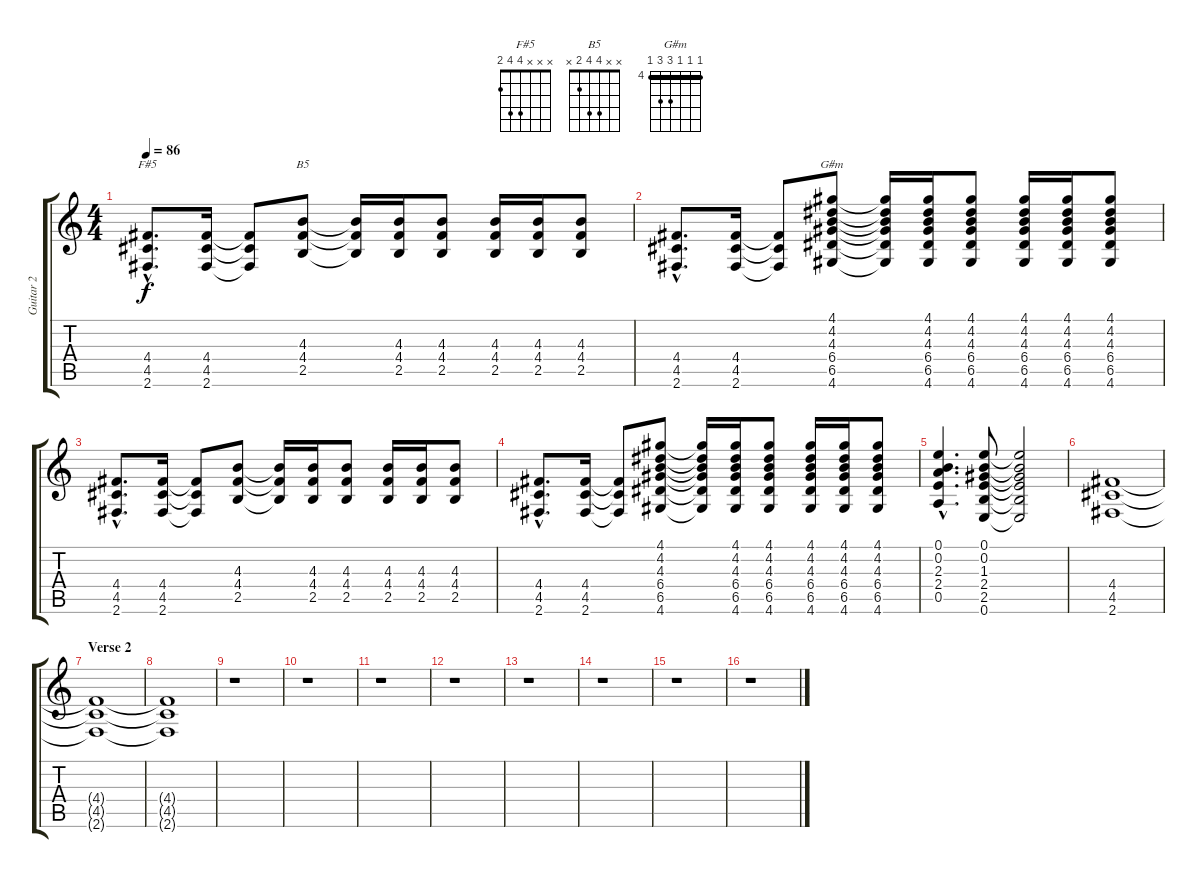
\track ("Guitar 2" "Guitar 2") {instrument distortionguitar}
\staff {score tabs}
\tuning (E4 B3 G3 D3 A2 E2) {hide}
\chord ("F#5" x x x 4 4 2)
\chord ("B5" x x 4 4 2 x)
\chord ("G#m" 4 4 4 6 6 4) {firstfret 4 barre 4}
\ts (4 4)
\tempo 86
\clef g2
\ks c
(4.4{hac} 4.5{hac} 2.6{hac}).8{d ch "F#5" dy f} (4.4 4.5 2.6).16 (4.4{t} 4.5{t} 2.6{t}).8 (4.3 4.4 2.5).8{ch "B5"} (4.3{t} 4.4{t} 2.5{t}).16 (4.3 4.4 2.5).16 (4.3 4.4 2.5).8 (4.3 4.4 2.5).16 (4.3 4.4 2.5).16 (4.3 4.4 2.5).8 |
(4.4{hac} 4.5{hac} 2.6{hac}).8{d} (4.4 4.5 2.6).16 (4.4{t} 4.5{t} 2.6{t}).8 (4.1 4.2 4.3 6.4 6.5 4.6).8{ch "G#m"} (4.1{t} 4.2{t} 4.3{t} 6.4{t} 6.5{t} 4.6{t}).16 (4.1 4.2 4.3 6.4 6.5 4.6).16 (4.1 4.2 4.3 6.4 6.5 4.6).8 (4.1 4.2 4.3 6.4 6.5 4.6).16 (4.1 4.2 4.3 6.4 6.5 4.6).16 (4.1 4.2 4.3 6.4 6.5 4.6).8 |
(4.4{hac} 4.5{hac} 2.6{hac}).8{d} (4.4 4.5 2.6).16 (4.4{t} 4.5{t} 2.6{t}).8 (4.3 4.4 2.5).8 (4.3{t} 4.4{t} 2.5{t}).16 (4.3 4.4 2.5).16 (4.3 4.4 2.5).8 (4.3 4.4 2.5).16 (4.3 4.4 2.5).16 (4.3 4.4 2.5).8 |
(4.4{hac} 4.5{hac} 2.6{hac}).8{d} (4.4 4.5 2.6).16 (4.4{t} 4.5{t} 2.6{t}).8 (4.1 4.2 4.3 6.4 6.5 4.6).8 (4.1{t} 4.2{t} 4.3{t} 6.4{t} 6.5{t} 4.6{t}).16 (4.1 4.2 4.3 6.4 6.5 4.6).16 (4.1 4.2 4.3 6.4 6.5 4.6).8 (4.1 4.2 4.3 6.4 6.5 4.6).16 (4.1 4.2 4.3 6.4 6.5 4.6).16 (4.1 4.2 4.3 6.4 6.5 4.6).8 |
(0.1{hac} 0.2{hac} 2.3{hac} 2.4{hac} 0.5{hac}).4{d} (0.1 0.2 1.3 2.4 2.5 0.6).8 (0.1{t} 0.2{t} 1.3{t} 2.4{t} 2.5{t} 0.6{t}).2 |
(4.4 4.5 2.6).1 |
\section ("" "Verse 2")
(4.4{t} 4.5{t} 2.6{t}).1 |
(4.4{t} 4.5{t} 2.6{t}).1 |
r.1 |
r.1 |
r.1 |
r.1 |
r.1 |
r.1 |
r.1 |
r.1
